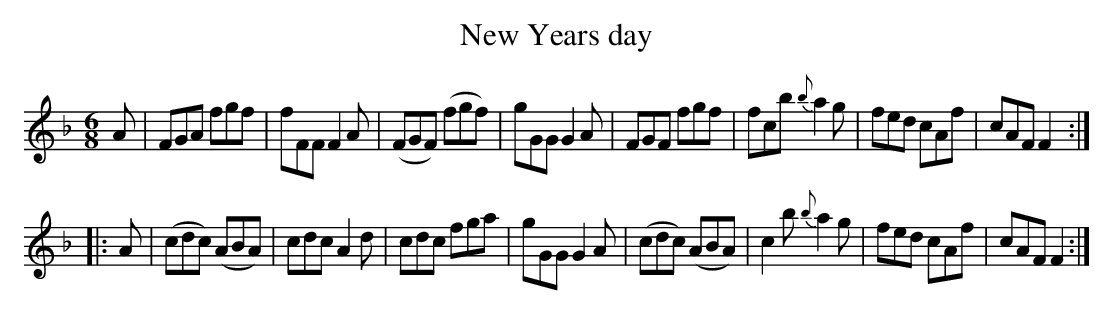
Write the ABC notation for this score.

X:1
T:New Years day
M:6/8
K:F
A|\
FGA fgf| fFF F2A| (FGF) (fgf)| gGG G2A|\
FGF fgf| fcb {b}a2g| fed cAf| cAF F2:|
|:A|\
(cdc) (ABA)| cdc A2d| cdc fga| gGG G2A|\
(cdc) (ABA)| c2b {b}a2g| fed cAf| cAF F2:|
